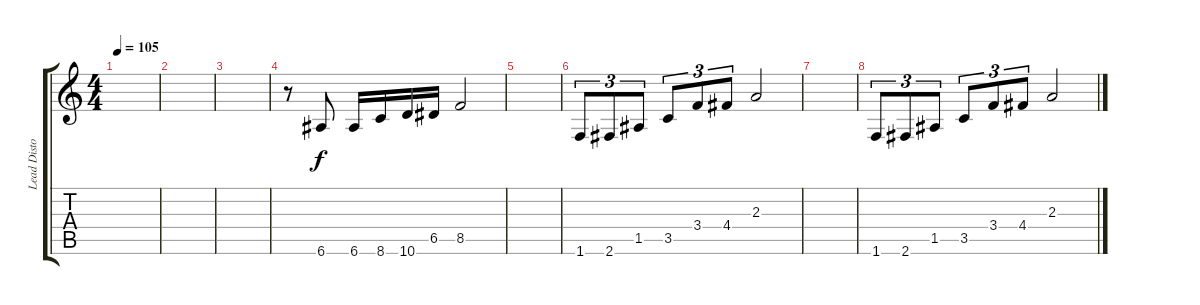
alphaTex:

\track ("Lead Distortion" "Lead Disto") {instrument distortionguitar}
\staff {score tabs}
\tuning (E4 B3 G3 D3 A2 E2) {hide}
\ts (4 4)
\tempo 105
\clef g2
\ks c
|
|
|
r.8 6.6.8 6.6.16 8.6.16 10.6.16 6.5.16 8.5.2 |
|
1.6.8{tu (3 2)} 2.6.8{tu (3 2)} 1.5.8{tu (3 2)} 3.5.8{tu (3 2)} 3.4.8{tu (3 2)} 4.4.8{tu (3 2)} 2.3.2 |
|
1.6.8{tu (3 2)} 2.6.8{tu (3 2)} 1.5.8{tu (3 2)} 3.5.8{tu (3 2)} 3.4.8{tu (3 2)} 4.4.8{tu (3 2)} 2.3.2
